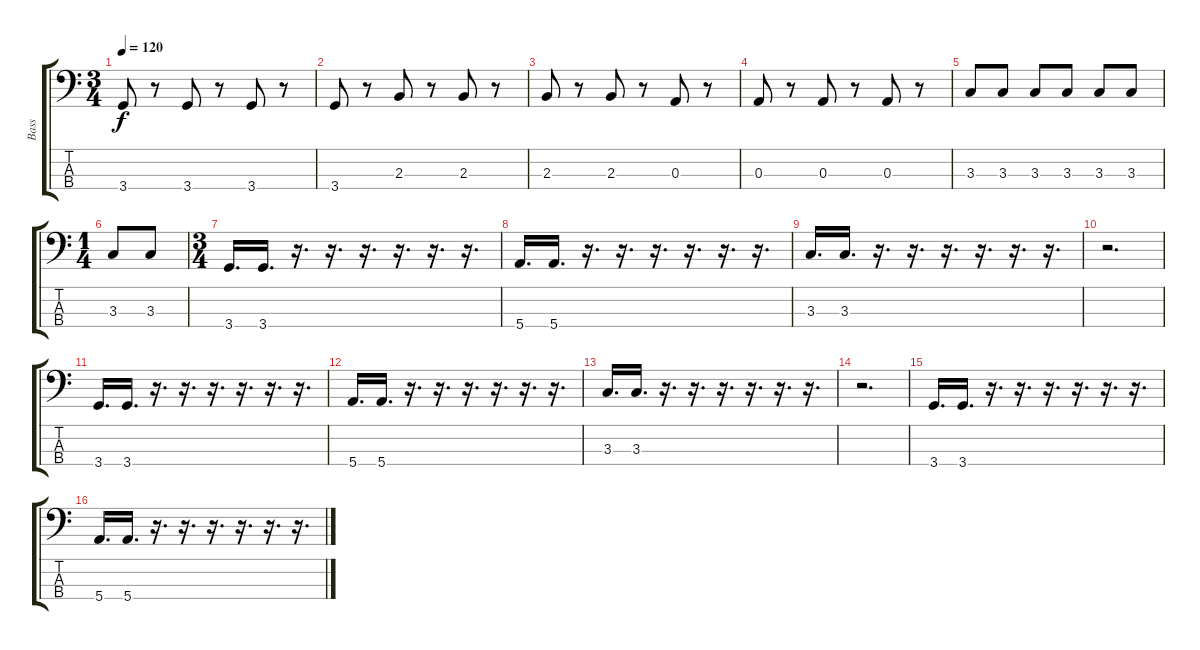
\track ("Bass" "Bass") {instrument electricbasspick}
\staff {score tabs}
\tuning (G2 D2 A1 E1) {hide}
\ts (3 4)
\tempo 120
\clef f4
\ks c
3.4.8{dy f} r.8 3.4.8 r.8 3.4.8 r.8 |
3.4.8 r.8 2.3.8 r.8 2.3.8 r.8 |
2.3.8 r.8 2.3.8 r.8 0.3.8 r.8 |
0.3.8 r.8 0.3.8 r.8 0.3.8 r.8 |
3.3.8 3.3.8 3.3.8 3.3.8 3.3.8 3.3.8 |
\ts (1 4)
3.3.8 3.3.8 |
\ts (3 4)
3.4.16{d} 3.4.16{d} r.16{d} r.16{d} r.16{d} r.16{d} r.16{d} r.16{d} |
5.4.16{d} 5.4.16{d} r.16{d} r.16{d} r.16{d} r.16{d} r.16{d} r.16{d} |
3.3.16{d} 3.3.16{d} r.16{d} r.16{d} r.16{d} r.16{d} r.16{d} r.16{d} |
r.2{d} |
3.4.16{d} 3.4.16{d} r.16{d} r.16{d} r.16{d} r.16{d} r.16{d} r.16{d} |
5.4.16{d} 5.4.16{d} r.16{d} r.16{d} r.16{d} r.16{d} r.16{d} r.16{d} |
3.3.16{d} 3.3.16{d} r.16{d} r.16{d} r.16{d} r.16{d} r.16{d} r.16{d} |
r.2{d} |
3.4.16{d} 3.4.16{d} r.16{d} r.16{d} r.16{d} r.16{d} r.16{d} r.16{d} |
5.4.16{d} 5.4.16{d} r.16{d} r.16{d} r.16{d} r.16{d} r.16{d} r.16{d}
